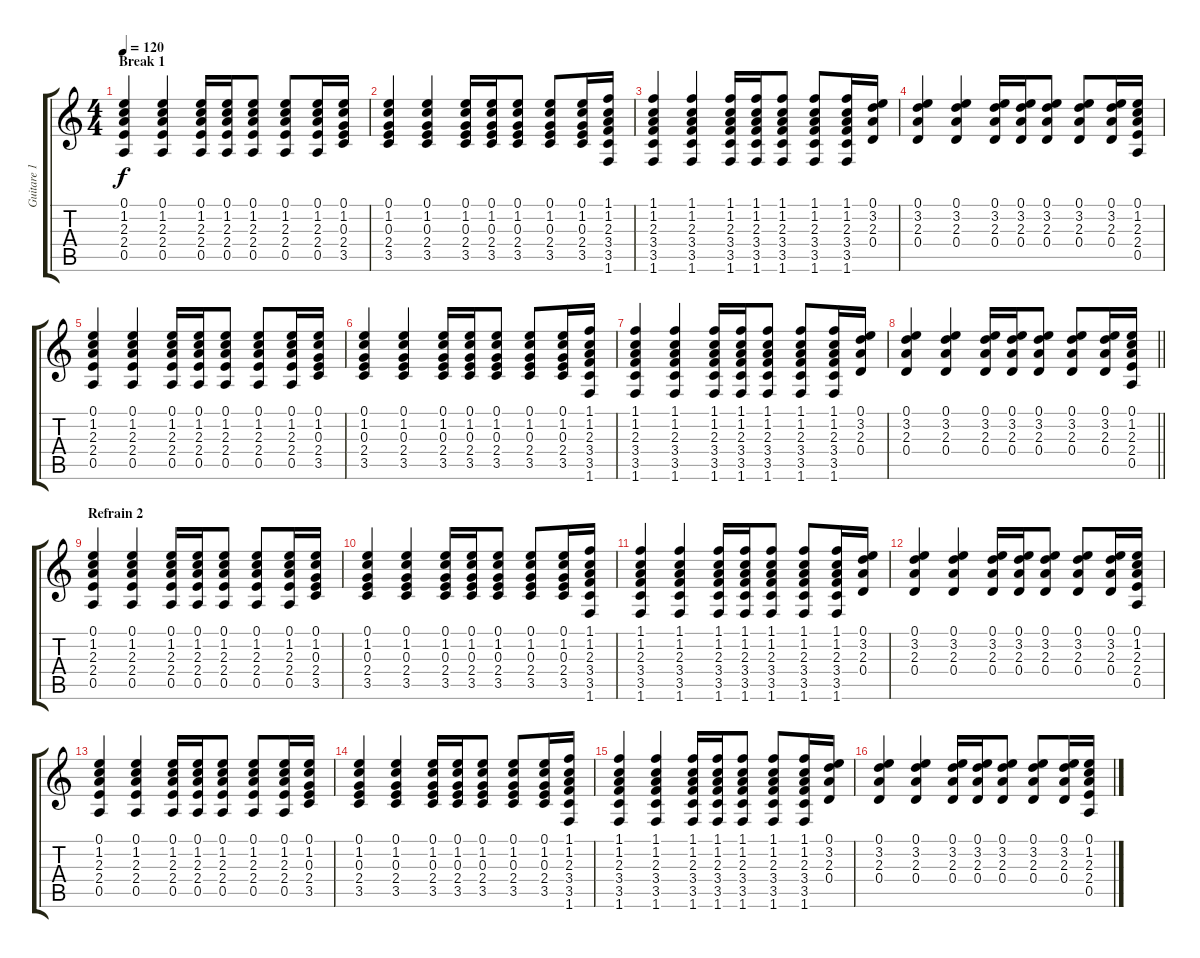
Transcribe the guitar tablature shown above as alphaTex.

\track ("Guitare 1" "Guitare 1") {instrument acousticguitarsteel}
\staff {score tabs}
\tuning (E4 B3 G3 D3 A2 E2) {hide}
\ts (4 4)
\section ("" "Break 1")
\tempo 120
\clef g2
\ks c
(0.1 1.2 2.3 2.4 0.5).4{dy f} (0.1 1.2 2.3 2.4 0.5).4 (0.1 1.2 2.3 2.4 0.5).16 (0.1 1.2 2.3 2.4 0.5).16 (0.1 1.2 2.3 2.4 0.5).8 (0.1 1.2 2.3 2.4 0.5).8 (0.1 1.2 2.3 2.4 0.5).16 (0.1 1.2 0.3 2.4 3.5).16 |
(0.1 1.2 0.3 2.4 3.5).4 (0.1 1.2 0.3 2.4 3.5).4 (0.1 1.2 0.3 2.4 3.5).16 (0.1 1.2 0.3 2.4 3.5).16 (0.1 1.2 0.3 2.4 3.5).8 (0.1 1.2 0.3 2.4 3.5).8 (0.1 1.2 0.3 2.4 3.5).16 (1.1 1.2 2.3 3.4 3.5 1.6).16 |
(1.1 1.2 2.3 3.4 3.5 1.6).4 (1.1 1.2 2.3 3.4 3.5 1.6).4 (1.1 1.2 2.3 3.4 3.5 1.6).16 (1.1 1.2 2.3 3.4 3.5 1.6).16 (1.1 1.2 2.3 3.4 3.5 1.6).8 (1.1 1.2 2.3 3.4 3.5 1.6).8 (1.1 1.2 2.3 3.4 3.5 1.6).16 (0.1 3.2 2.3 0.4).16 |
(0.1 3.2 2.3 0.4).4 (0.1 3.2 2.3 0.4).4 (0.1 3.2 2.3 0.4).16 (0.1 3.2 2.3 0.4).16 (0.1 3.2 2.3 0.4).8 (0.1 3.2 2.3 0.4).8 (0.1 3.2 2.3 0.4).16 (0.1 1.2 2.3 2.4 0.5).16 |
(0.1 1.2 2.3 2.4 0.5).4 (0.1 1.2 2.3 2.4 0.5).4 (0.1 1.2 2.3 2.4 0.5).16 (0.1 1.2 2.3 2.4 0.5).16 (0.1 1.2 2.3 2.4 0.5).8 (0.1 1.2 2.3 2.4 0.5).8 (0.1 1.2 2.3 2.4 0.5).16 (0.1 1.2 0.3 2.4 3.5).16 |
(0.1 1.2 0.3 2.4 3.5).4 (0.1 1.2 0.3 2.4 3.5).4 (0.1 1.2 0.3 2.4 3.5).16 (0.1 1.2 0.3 2.4 3.5).16 (0.1 1.2 0.3 2.4 3.5).8 (0.1 1.2 0.3 2.4 3.5).8 (0.1 1.2 0.3 2.4 3.5).16 (1.1 1.2 2.3 3.4 3.5 1.6).16 |
(1.1 1.2 2.3 3.4 3.5 1.6).4 (1.1 1.2 2.3 3.4 3.5 1.6).4 (1.1 1.2 2.3 3.4 3.5 1.6).16 (1.1 1.2 2.3 3.4 3.5 1.6).16 (1.1 1.2 2.3 3.4 3.5 1.6).8 (1.1 1.2 2.3 3.4 3.5 1.6).8 (1.1 1.2 2.3 3.4 3.5 1.6).16 (0.1 3.2 2.3 0.4).16 |
\barLineRight lightlight
(0.1 3.2 2.3 0.4).4 (0.1 3.2 2.3 0.4).4 (0.1 3.2 2.3 0.4).16 (0.1 3.2 2.3 0.4).16 (0.1 3.2 2.3 0.4).8 (0.1 3.2 2.3 0.4).8 (0.1 3.2 2.3 0.4).16 (0.1 1.2 2.3 2.4 0.5).16 |
\section ("" "Refrain 2")
(0.1 1.2 2.3 2.4 0.5).4 (0.1 1.2 2.3 2.4 0.5).4 (0.1 1.2 2.3 2.4 0.5).16 (0.1 1.2 2.3 2.4 0.5).16 (0.1 1.2 2.3 2.4 0.5).8 (0.1 1.2 2.3 2.4 0.5).8 (0.1 1.2 2.3 2.4 0.5).16 (0.1 1.2 0.3 2.4 3.5).16 |
(0.1 1.2 0.3 2.4 3.5).4 (0.1 1.2 0.3 2.4 3.5).4 (0.1 1.2 0.3 2.4 3.5).16 (0.1 1.2 0.3 2.4 3.5).16 (0.1 1.2 0.3 2.4 3.5).8 (0.1 1.2 0.3 2.4 3.5).8 (0.1 1.2 0.3 2.4 3.5).16 (1.1 1.2 2.3 3.4 3.5 1.6).16 |
(1.1 1.2 2.3 3.4 3.5 1.6).4 (1.1 1.2 2.3 3.4 3.5 1.6).4 (1.1 1.2 2.3 3.4 3.5 1.6).16 (1.1 1.2 2.3 3.4 3.5 1.6).16 (1.1 1.2 2.3 3.4 3.5 1.6).8 (1.1 1.2 2.3 3.4 3.5 1.6).8 (1.1 1.2 2.3 3.4 3.5 1.6).16 (0.1 3.2 2.3 0.4).16 |
(0.1 3.2 2.3 0.4).4 (0.1 3.2 2.3 0.4).4 (0.1 3.2 2.3 0.4).16 (0.1 3.2 2.3 0.4).16 (0.1 3.2 2.3 0.4).8 (0.1 3.2 2.3 0.4).8 (0.1 3.2 2.3 0.4).16 (0.1 1.2 2.3 2.4 0.5).16 |
(0.1 1.2 2.3 2.4 0.5).4 (0.1 1.2 2.3 2.4 0.5).4 (0.1 1.2 2.3 2.4 0.5).16 (0.1 1.2 2.3 2.4 0.5).16 (0.1 1.2 2.3 2.4 0.5).8 (0.1 1.2 2.3 2.4 0.5).8 (0.1 1.2 2.3 2.4 0.5).16 (0.1 1.2 0.3 2.4 3.5).16 |
(0.1 1.2 0.3 2.4 3.5).4 (0.1 1.2 0.3 2.4 3.5).4 (0.1 1.2 0.3 2.4 3.5).16 (0.1 1.2 0.3 2.4 3.5).16 (0.1 1.2 0.3 2.4 3.5).8 (0.1 1.2 0.3 2.4 3.5).8 (0.1 1.2 0.3 2.4 3.5).16 (1.1 1.2 2.3 3.4 3.5 1.6).16 |
(1.1 1.2 2.3 3.4 3.5 1.6).4 (1.1 1.2 2.3 3.4 3.5 1.6).4 (1.1 1.2 2.3 3.4 3.5 1.6).16 (1.1 1.2 2.3 3.4 3.5 1.6).16 (1.1 1.2 2.3 3.4 3.5 1.6).8 (1.1 1.2 2.3 3.4 3.5 1.6).8 (1.1 1.2 2.3 3.4 3.5 1.6).16 (0.1 3.2 2.3 0.4).16 |
(0.1 3.2 2.3 0.4).4 (0.1 3.2 2.3 0.4).4 (0.1 3.2 2.3 0.4).16 (0.1 3.2 2.3 0.4).16 (0.1 3.2 2.3 0.4).8 (0.1 3.2 2.3 0.4).8 (0.1 3.2 2.3 0.4).16 (0.1 1.2 2.3 2.4 0.5).16
